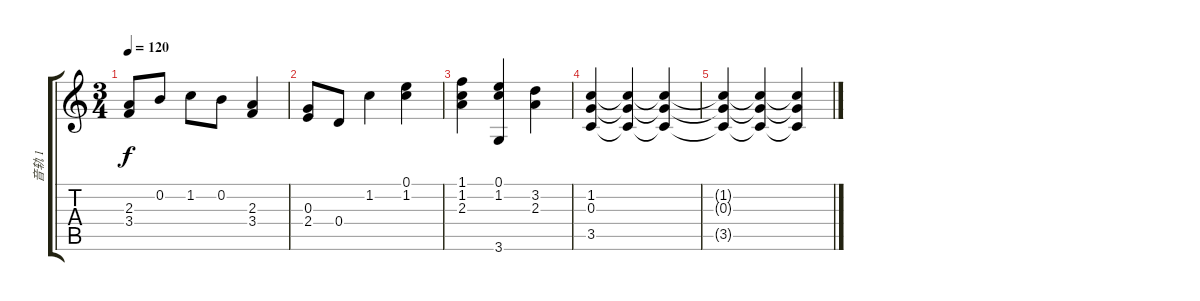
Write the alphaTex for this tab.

\track ("音轨 1" "音轨 1") {instrument acousticguitarnylon}
\staff {score tabs}
\tuning (E4 B3 G3 D3 A2 E2) {hide}
\ts (3 4)
\tempo 120
\clef g2
\ks c
(2.3 3.4).8{dy f} 0.2.8 1.2.8 0.2.8 (2.3 3.4).4 |
(0.3 2.4).8 0.4.8 1.2.4 (0.1 1.2).4 |
(1.1 1.2 2.3).4 (0.1 1.2 3.6).4 (3.2 2.3).4 |
(1.2 0.3 3.5).4 (1.2{t} 0.3{t} 3.5{t}).4 (1.2{t} 0.3{t} 3.5{t}).4 |
(1.2{t} 0.3{t} 3.5{t}).4 (1.2{t} 0.3{t} 3.5{t}).4 (1.2{t} 0.3{t} 3.5{t}).4
